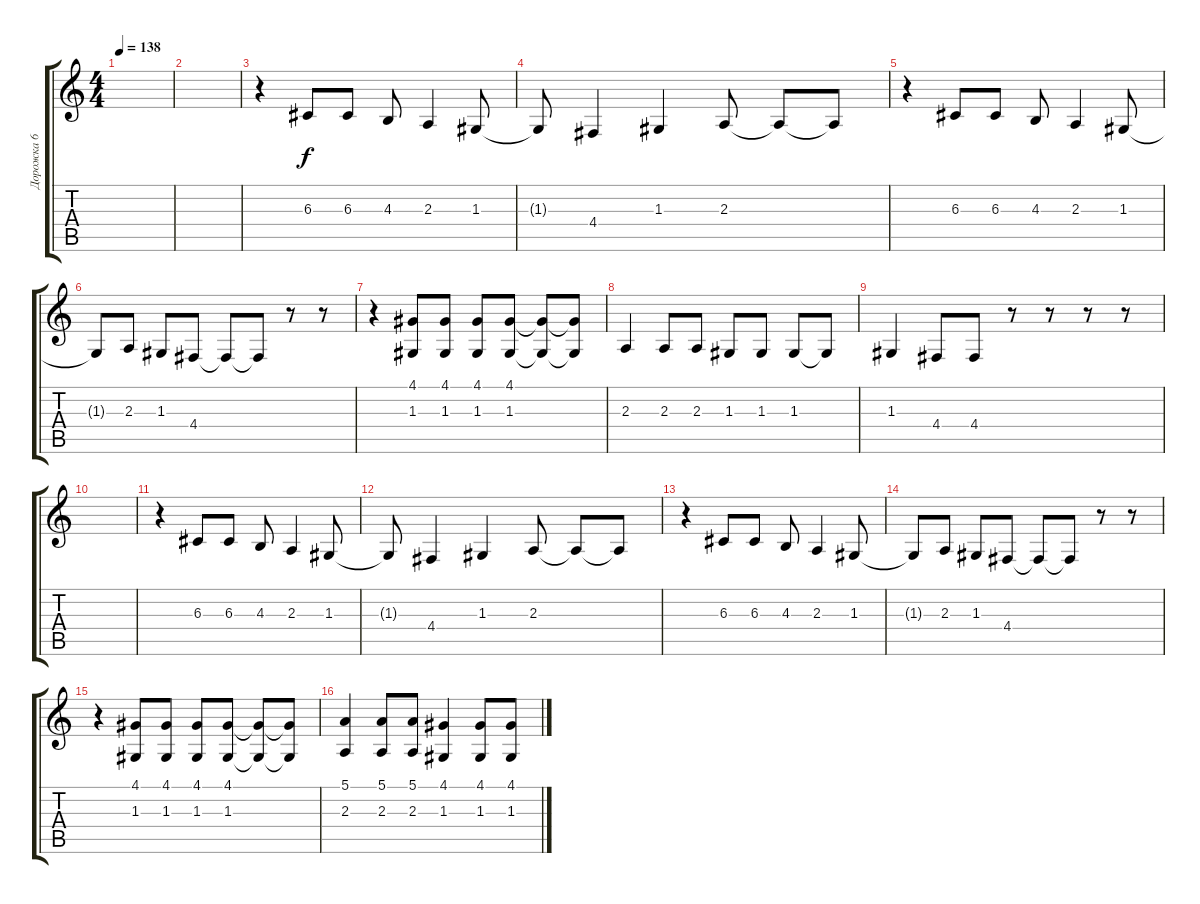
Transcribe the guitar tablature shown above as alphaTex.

\track ("Дорожка 6" "Дорожка 6") {instrument fx5brightness}
\staff {score tabs}
\tuning (E4 B3 G3 D3 A2 E2) {hide}
\ts (4 4)
\tempo 138
\clef g2
\ks c
|
|
r.4 6.3.8 6.3.8 4.3.8 2.3.4 1.3.8 |
1.3{t}.8 4.4.4 1.3.4 2.3.8 2.3{t}.8 2.3{t}.8 |
r.4 6.3.8 6.3.8 4.3.8 2.3.4 1.3.8 |
1.3{t}.8 2.3.8 1.3.8 4.4.8 4.4{t}.8 4.4{t}.8 r.8 r.8 |
r.4 (4.1 1.3).8 (4.1 1.3).8 (4.1 1.3).8 (4.1 1.3).8 (4.1{t} 1.3{t}).8 (4.1{t} 1.3{t}).8 |
2.3.4 2.3.8 2.3.8 1.3.8 1.3.8 1.3.8 1.3{t}.8 |
1.3.4 4.4.8 4.4.8 r.8 r.8 r.8 r.8 |
|
r.4 6.3.8 6.3.8 4.3.8 2.3.4 1.3.8 |
1.3{t}.8 4.4.4 1.3.4 2.3.8 2.3{t}.8 2.3{t}.8 |
r.4 6.3.8 6.3.8 4.3.8 2.3.4 1.3.8 |
1.3{t}.8 2.3.8 1.3.8 4.4.8 4.4{t}.8 4.4{t}.8 r.8 r.8 |
r.4 (4.1 1.3).8 (4.1 1.3).8 (4.1 1.3).8 (4.1 1.3).8 (4.1{t} 1.3{t}).8 (4.1{t} 1.3{t}).8 |
(5.1 2.3).4 (5.1 2.3).8 (5.1 2.3).8 (4.1 1.3).4 (4.1 1.3).8 (4.1 1.3).8
